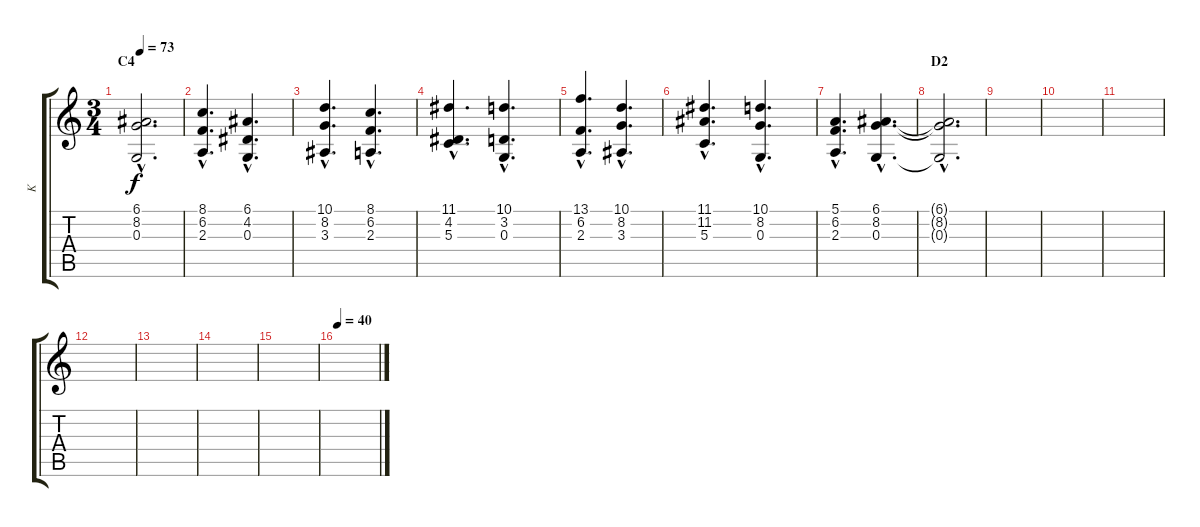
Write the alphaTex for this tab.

\track ("K" "K") {instrument synthbrass1}
\staff {score tabs}
\tuning (E4 B3 G3 D3 A2 E2) {hide}
\ts (3 4)
\section ("" "C4")
\tempo 73
\clef g2
\ks c
(6.1{hac} 8.2{hac} 0.3{hac}).2{d dy f instrument stringensemble1} |
(8.1{hac} 6.2{hac} 2.3{hac}).4{d} (6.1{hac} 4.2{hac} 0.3{hac}).4{d} |
(10.1{hac} 8.2{hac} 3.3{hac}).4{d} (8.1{hac} 6.2{hac} 2.3{hac}).4{d} |
(11.1{hac} 4.2{hac} 5.3{hac}).4{d} (10.1{hac} 3.2{hac} 0.3{hac}).4{d} |
(13.1{hac} 6.2{hac} 2.3{hac}).4{d} (10.1{hac} 8.2{hac} 3.3{hac}).4{d} |
(11.1{hac} 11.2{hac} 5.3{hac}).4{d} (10.1{hac} 8.2{hac} 0.3{hac}).4{d} |
(5.1{hac} 6.2{hac} 2.3{hac}).4{d} (6.1{hac} 8.2{hac} 0.3{hac}).4{d volume 0} |
\section ("" "D2")
(6.1{hac t} 8.2{hac t} 0.3{hac t}).2{d} |
|
|
|
|
|
|
|
\tempo 40
